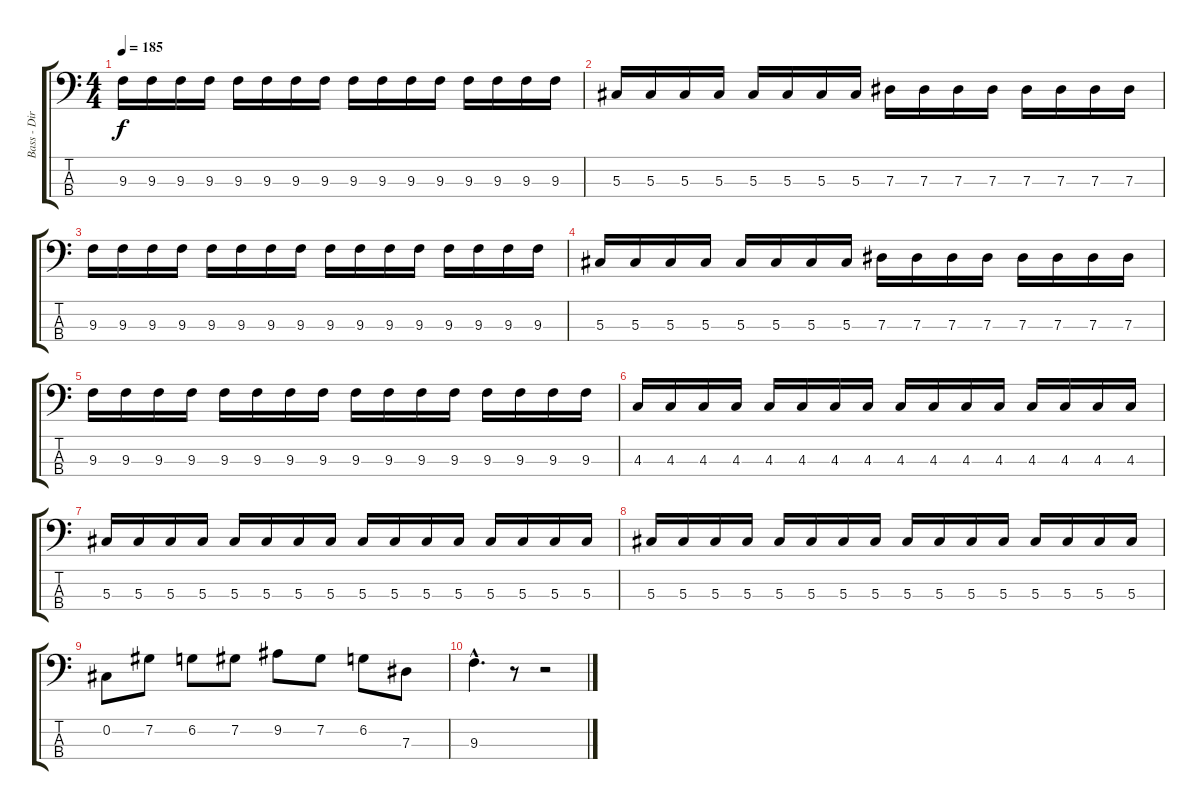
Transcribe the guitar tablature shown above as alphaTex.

\track ("Bass - Dirk Schlächter" "Bass - Dir") {instrument electricbassfinger}
\staff {score tabs}
\tuning (Gb2 Db2 Ab1 Eb1) {hide}
\ts (4 4)
\section ("" "")
\tempo 185
\clef f4
\ks c
9.3.16{dy f} 9.3.16 9.3.16 9.3.16 9.3.16 9.3.16 9.3.16 9.3.16 9.3.16 9.3.16 9.3.16 9.3.16 9.3.16 9.3.16 9.3.16 9.3.16 |
5.3.16 5.3.16 5.3.16 5.3.16 5.3.16 5.3.16 5.3.16 5.3.16 7.3.16 7.3.16 7.3.16 7.3.16 7.3.16 7.3.16 7.3.16 7.3.16 |
9.3.16 9.3.16 9.3.16 9.3.16 9.3.16 9.3.16 9.3.16 9.3.16 9.3.16 9.3.16 9.3.16 9.3.16 9.3.16 9.3.16 9.3.16 9.3.16 |
5.3.16 5.3.16 5.3.16 5.3.16 5.3.16 5.3.16 5.3.16 5.3.16 7.3.16 7.3.16 7.3.16 7.3.16 7.3.16 7.3.16 7.3.16 7.3.16 |
9.3.16 9.3.16 9.3.16 9.3.16 9.3.16 9.3.16 9.3.16 9.3.16 9.3.16 9.3.16 9.3.16 9.3.16 9.3.16 9.3.16 9.3.16 9.3.16 |
4.3.16 4.3.16 4.3.16 4.3.16 4.3.16 4.3.16 4.3.16 4.3.16 4.3.16 4.3.16 4.3.16 4.3.16 4.3.16 4.3.16 4.3.16 4.3.16 |
5.3.16 5.3.16 5.3.16 5.3.16 5.3.16 5.3.16 5.3.16 5.3.16 5.3.16 5.3.16 5.3.16 5.3.16 5.3.16 5.3.16 5.3.16 5.3.16 |
5.3.16 5.3.16 5.3.16 5.3.16 5.3.16 5.3.16 5.3.16 5.3.16 5.3.16 5.3.16 5.3.16 5.3.16 5.3.16 5.3.16 5.3.16 5.3.16 |
0.2.8 7.2.8 6.2.8 7.2.8 9.2.8 7.2.8 6.2.8 7.3.8 |
9.3{hac}.4{d} r.8 r.2
